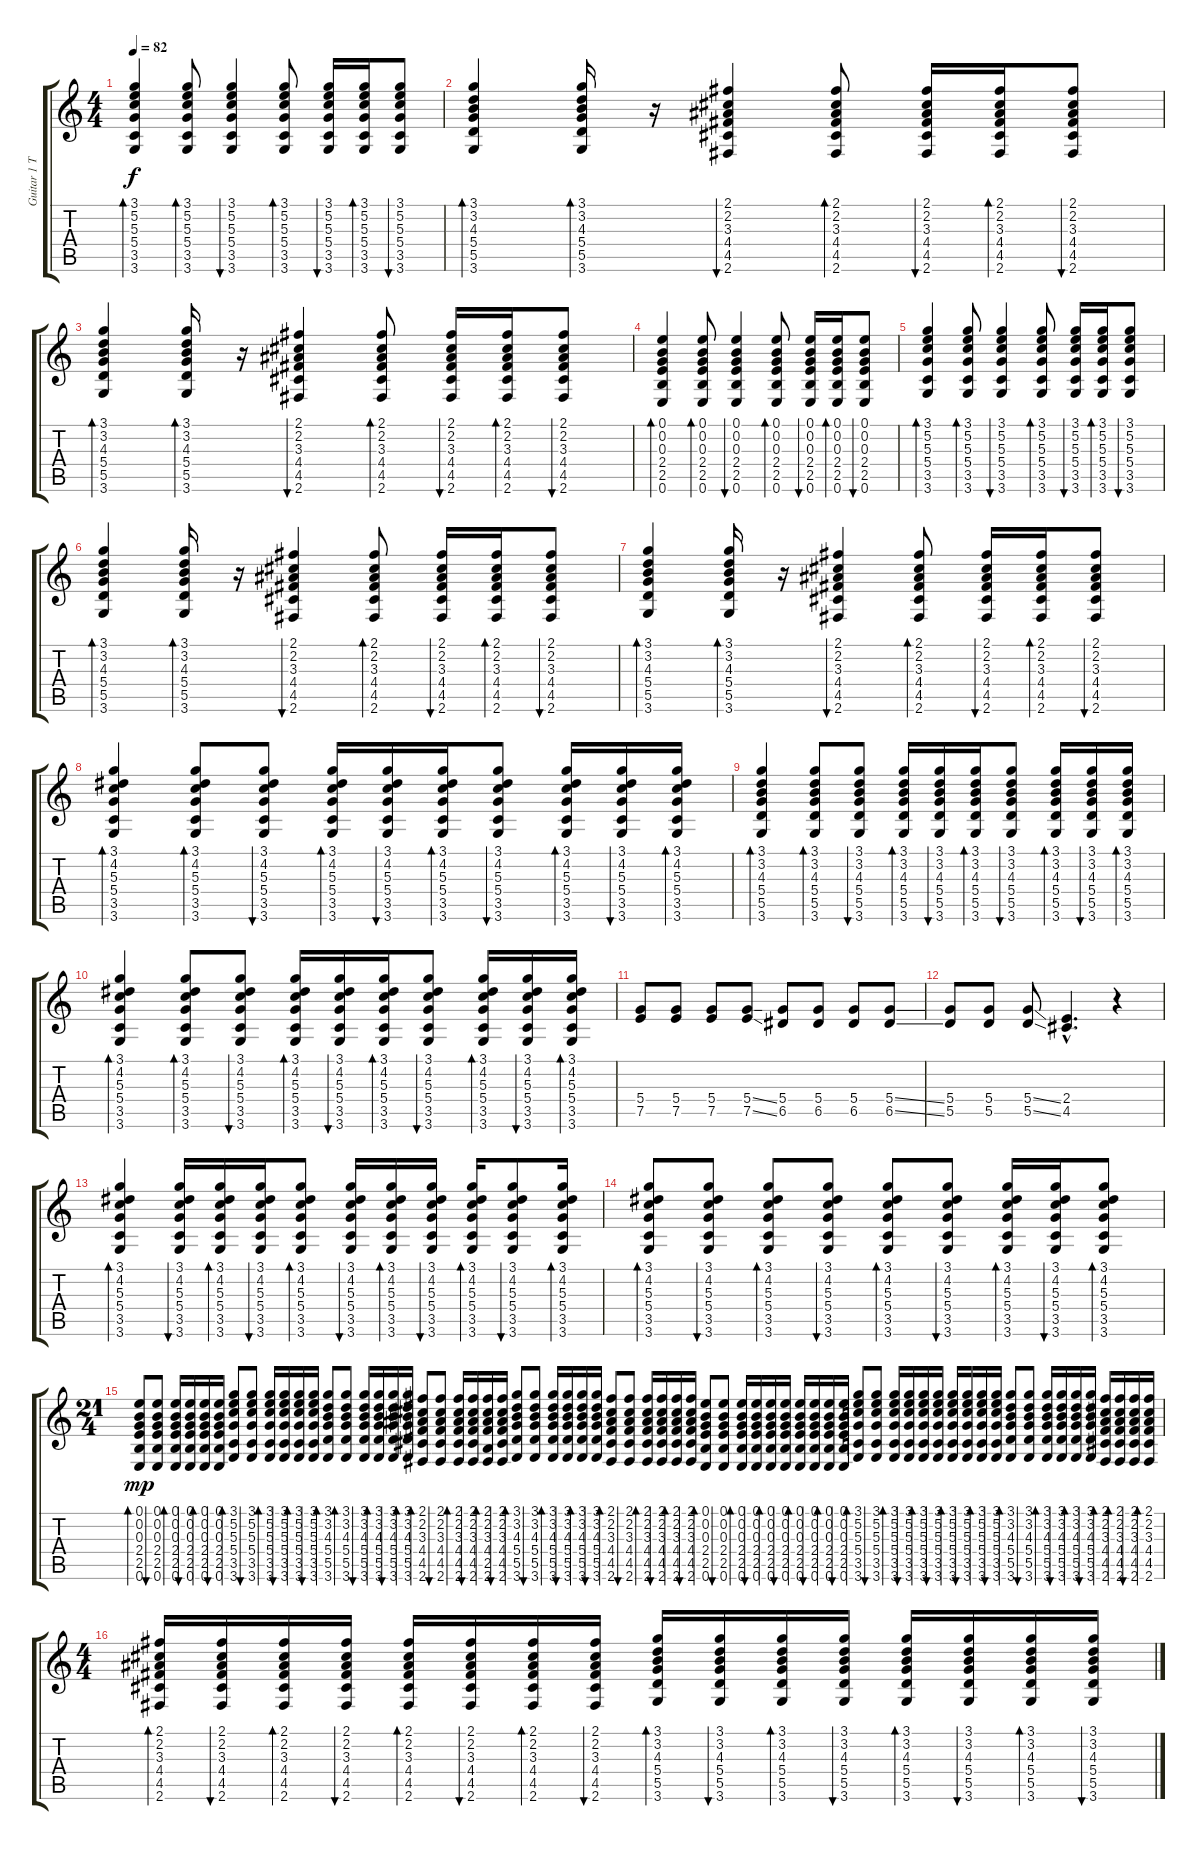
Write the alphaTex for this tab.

\track ("Guitar 1 Thom " "Guitar 1 T") {instrument acousticguitarsteel}
\staff {score tabs}
\tuning (E4 B3 G3 D3 A2 E2) {hide}
\ts (4 4)
\tempo 82
\clef g2
\ks c
(3.1 5.2 5.3 5.4 3.5 3.6).4{bd 30 dy f} (3.1 5.2 5.3 5.4 3.5 3.6).8{bd 30} (3.1 5.2 5.3 5.4 3.5 3.6).4{bu 30} (3.1 5.2 5.3 5.4 3.5 3.6).8{bd 30} (3.1 5.2 5.3 5.4 3.5 3.6).16{bu 30} (3.1 5.2 5.3 5.4 3.5 3.6).16{bd 30} (3.1 5.2 5.3 5.4 3.5 3.6).8{bu 30} |
(3.1 3.2 4.3 5.4 5.5 3.6).4{bd 30} (3.1 3.2 4.3 5.4 5.5 3.6).16{bd 30} r.16 (2.1 2.2 3.3 4.4 4.5 2.6).4{bu 30} (2.1 2.2 3.3 4.4 4.5 2.6).8{bd 30} (2.1 2.2 3.3 4.4 4.5 2.6).16{bu 30} (2.1 2.2 3.3 4.4 4.5 2.6).16{bd 30} (2.1 2.2 3.3 4.4 4.5 2.6).8{bu 30} |
(3.1 3.2 4.3 5.4 5.5 3.6).4{bd 30} (3.1 3.2 4.3 5.4 5.5 3.6).16{bd 30} r.16 (2.1 2.2 3.3 4.4 4.5 2.6).4{bu 30} (2.1 2.2 3.3 4.4 4.5 2.6).8{bd 30} (2.1 2.2 3.3 4.4 4.5 2.6).16{bu 30} (2.1 2.2 3.3 4.4 4.5 2.6).16{bd 30} (2.1 2.2 3.3 4.4 4.5 2.6).8{bu 30} |
(0.1 0.2 0.3 2.4 2.5 0.6).4{bd 30} (0.1 0.2 0.3 2.4 2.5 0.6).8{bd 30} (0.1 0.2 0.3 2.4 2.5 0.6).4{bu 30} (0.1 0.2 0.3 2.4 2.5 0.6).8{bd 30} (0.1 0.2 0.3 2.4 2.5 0.6).16{bu 30} (0.1 0.2 0.3 2.4 2.5 0.6).16{bd 30} (0.1 0.2 0.3 2.4 2.5 0.6).8{bu 30} |
(3.1 5.2 5.3 5.4 3.5 3.6).4{bd 30} (3.1 5.2 5.3 5.4 3.5 3.6).8{bd 30} (3.1 5.2 5.3 5.4 3.5 3.6).4{bu 30} (3.1 5.2 5.3 5.4 3.5 3.6).8{bd 30} (3.1 5.2 5.3 5.4 3.5 3.6).16{bu 30} (3.1 5.2 5.3 5.4 3.5 3.6).16{bd 30} (3.1 5.2 5.3 5.4 3.5 3.6).8{bu 30} |
(3.1 3.2 4.3 5.4 5.5 3.6).4{bd 30} (3.1 3.2 4.3 5.4 5.5 3.6).16{bd 30} r.16 (2.1 2.2 3.3 4.4 4.5 2.6).4{bu 30} (2.1 2.2 3.3 4.4 4.5 2.6).8{bd 30} (2.1 2.2 3.3 4.4 4.5 2.6).16{bu 30} (2.1 2.2 3.3 4.4 4.5 2.6).16{bd 30} (2.1 2.2 3.3 4.4 4.5 2.6).8{bu 30} |
(3.1 3.2 4.3 5.4 5.5 3.6).4{bd 30} (3.1 3.2 4.3 5.4 5.5 3.6).16{bd 30} r.16 (2.1 2.2 3.3 4.4 4.5 2.6).4{bu 30} (2.1 2.2 3.3 4.4 4.5 2.6).8{bd 30} (2.1 2.2 3.3 4.4 4.5 2.6).16{bu 30} (2.1 2.2 3.3 4.4 4.5 2.6).16{bd 30} (2.1 2.2 3.3 4.4 4.5 2.6).8{bu 30} |
(3.1 4.2 5.3 5.4 3.5 3.6).4{bd 30} (3.1 4.2 5.3 5.4 3.5 3.6).8{bd 30} (3.1 4.2 5.3 5.4 3.5 3.6).8{bu 30} (3.1 4.2 5.3 5.4 3.5 3.6).16{bd 30} (3.1 4.2 5.3 5.4 3.5 3.6).16{bu 30} (3.1 4.2 5.3 5.4 3.5 3.6).16{bd 30} (3.1 4.2 5.3 5.4 3.5 3.6).8{bu 30} (3.1 4.2 5.3 5.4 3.5 3.6).16{bd 30} (3.1 4.2 5.3 5.4 3.5 3.6).16{bu 30} (3.1 4.2 5.3 5.4 3.5 3.6).16{bd 30} |
(3.1 3.2 4.3 5.4 5.5 3.6).4{bd 30} (3.1 3.2 4.3 5.4 5.5 3.6).8{bd 30} (3.1 3.2 4.3 5.4 5.5 3.6).8{bu 30} (3.1 3.2 4.3 5.4 5.5 3.6).16{bd 30} (3.1 3.2 4.3 5.4 5.5 3.6).16{bu 30} (3.1 3.2 4.3 5.4 5.5 3.6).16{bd 30} (3.1 3.2 4.3 5.4 5.5 3.6).8{bu 30} (3.1 3.2 4.3 5.4 5.5 3.6).16{bd 30} (3.1 3.2 4.3 5.4 5.5 3.6).16{bu 30} (3.1 3.2 4.3 5.4 5.5 3.6).16{bd 30} |
(3.1 4.2 5.3 5.4 3.5 3.6).4{bd 30} (3.1 4.2 5.3 5.4 3.5 3.6).8{bd 30} (3.1 4.2 5.3 5.4 3.5 3.6).8{bu 30} (3.1 4.2 5.3 5.4 3.5 3.6).16{bd 30} (3.1 4.2 5.3 5.4 3.5 3.6).16{bu 30} (3.1 4.2 5.3 5.4 3.5 3.6).16{bd 30} (3.1 4.2 5.3 5.4 3.5 3.6).8{bu 30} (3.1 4.2 5.3 5.4 3.5 3.6).16{bd 30} (3.1 4.2 5.3 5.4 3.5 3.6).16{bu 30} (3.1 4.2 5.3 5.4 3.5 3.6).16{bd 30} |
(5.4 7.5).8 (5.4 7.5).8 (5.4 7.5).8 (5.4{ss} 7.5{ss}).8 (5.4 6.5).8 (5.4 6.5).8 (5.4 6.5).8 (5.4{ss} 6.5{ss}).8 |
(5.4 5.5).8 (5.4 5.5).8 (5.4{ss} 5.5{ss}).8 (2.4{hac} 4.5{hac}).4{d} r.4 |
(3.1 4.2 5.3 5.4 3.5 3.6).4{bd 30} (3.1 4.2 5.3 5.4 3.5 3.6).16{bu 30} (3.1 4.2 5.3 5.4 3.5 3.6).16{bd 30} (3.1 4.2 5.3 5.4 3.5 3.6).16{bu 30} (3.1 4.2 5.3 5.4 3.5 3.6).8{bd 30} (3.1 4.2 5.3 5.4 3.5 3.6).16{bu 30} (3.1 4.2 5.3 5.4 3.5 3.6).16{bd 30} (3.1 4.2 5.3 5.4 3.5 3.6).16{bu 30} (3.1 4.2 5.3 5.4 3.5 3.6).16{bd 30} (3.1 4.2 5.3 5.4 3.5 3.6).8{bu 30} (3.1 4.2 5.3 5.4 3.5 3.6).16{bd 30} |
(3.1 4.2 5.3 5.4 3.5 3.6).8{bd 30} (3.1 4.2 5.3 5.4 3.5 3.6).8{bu 30} (3.1 4.2 5.3 5.4 3.5 3.6).8{bd 30} (3.1 4.2 5.3 5.4 3.5 3.6).8{bu 30} (3.1 4.2 5.3 5.4 3.5 3.6).8{bd 30} (3.1 4.2 5.3 5.4 3.5 3.6).8{bu 30} (3.1 4.2 5.3 5.4 3.5 3.6).16{bd 30} (3.1 4.2 5.3 5.4 3.5 3.6).16{bu 30} (3.1 4.2 5.3 5.4 3.5 3.6).8{bd 30} |
\ts (21 4)
(0.1 0.2 0.3 2.4 2.5 0.6).8{bd 30 dy mp} (0.1 0.2 0.3 2.4 2.5 0.6).8{bu 30} (0.1 0.2 0.3 2.4 2.5 0.6).16{bd 30} (0.1 0.2 0.3 2.4 2.5 0.6).16{bu 30} (0.1 0.2 0.3 2.4 2.5 0.6).16{bd 30} (0.1 0.2 0.3 2.4 2.5 0.6).16{bu 30} (3.1 5.2 5.3 5.4 3.5 3.6).8{bd 30} (3.1 5.2 5.3 5.4 3.5 3.6).8{bu 30} (3.1 5.2 5.3 5.4 3.5 3.6).16{bd 30} (3.1 5.2 5.3 5.4 3.5 3.6).16{bu 30} (3.1 5.2 5.3 5.4 3.5 3.6).16{bd 30} (3.1 5.2 5.3 5.4 3.5 3.6).16{bu 30} (3.1 3.2 4.3 5.4 5.5 3.6).8{bd 30} (3.1 3.2 4.3 5.4 5.5 3.6).8{bd 30} (3.1 3.2 4.3 5.4 5.5 3.6).16{bu 30} (3.1 3.2 4.3 5.4 5.5 3.6).16{bd 30} (3.1 3.2 4.3 5.4 5.5 3.6).16{bu 30} (3.1 3.2 4.3 5.4 5.5 3.6).16{bd 30} (2.1 2.2 3.3 4.4 4.5 2.6).8{bd 30} (2.1 2.2 3.3 4.4 4.5 2.6).8{bu 30} (2.1 2.2 3.3 4.4 4.5 2.6).16{bd 30} (2.1 2.2 3.3 4.4 4.5 2.6).16{bu 30} (2.1 2.2 3.3 4.4 2.5 2.6).16{bd 30} (2.1 2.2 3.3 4.4 4.5 2.6).16{bu 30} (3.1 3.2 4.3 5.4 5.5 3.6).8{bd 30} (3.1 3.2 4.3 5.4 5.5 3.6).8{bu 30} (3.1 3.2 4.3 5.4 5.5 3.6).16{bd 30} (3.1 3.2 4.3 5.4 5.5 3.6).16{bu 30} (3.1 3.2 4.3 5.4 5.5 3.6).16{bd 30} (3.1 3.2 4.3 5.4 5.5 3.6).16{bu 30} (2.1 2.2 3.3 4.4 4.5 2.6).8{bd 30} (2.1 2.2 3.3 4.4 4.5 2.6).8{bu 30} (2.1 2.2 3.3 4.4 4.5 2.6).16{bd 30} (2.1 2.2 3.3 4.4 4.5 2.6).16{bu 30} (2.1 2.2 3.3 4.4 4.5 2.6).16{bd 30} (2.1 2.2 3.3 4.4 4.5 2.6).16{bu 30} (0.1 0.2 0.3 2.4 2.5 0.6).8{bd 30} (0.1 0.2 0.3 2.4 2.5 0.6).8{bu 30} (0.1 0.2 0.3 2.4 2.5 0.6).16{bd 30} (0.1 0.2 0.3 2.4 2.5 0.6).16{bu 30} (0.1 0.2 0.3 2.4 2.5 0.6).16{bd 30} (0.1 0.2 0.3 2.4 2.5 0.6).16{bu 30} (0.1 0.2 0.3 2.4 2.5 0.6).16{bd 30} (0.1 0.2 0.3 2.4 2.5 0.6).16{bu 30} (0.1 0.2 0.3 2.4 2.5 0.6).16{bd 30} (0.1 0.2 0.3 2.4 2.5 0.6).16{bu 30} (3.1 5.2 5.3 5.4 3.5 3.6).8{bd 30} (3.1 5.2 5.3 5.4 3.5 3.6).8{bu 30} (3.1 5.2 5.3 5.4 3.5 3.6).16{bd 30} (3.1 5.2 5.3 5.4 3.5 3.6).16{bu 30} (3.1 5.2 5.3 5.4 3.5 3.6).16{bd 30} (3.1 5.2 5.3 5.4 3.5 3.6).16{bu 30} (3.1 5.2 5.3 5.4 3.5 3.6).16{bd 30} (3.1 5.2 5.3 5.4 3.5 3.6).16{bu 30} (3.1 5.2 5.3 5.4 3.5 3.6).16{bd 30} (3.1 5.2 5.3 5.4 3.5 3.6).16{bu 30} (3.1 3.2 4.3 5.4 5.5 3.6).8{bd 30} (3.1 3.2 4.3 5.4 5.5 3.6).8{bu 30} (3.1 3.2 4.3 5.4 5.5 3.6).16{bd 30} (3.1 3.2 4.3 5.4 5.5 3.6).16{bu 30} (3.1 3.2 4.3 5.4 5.5 3.6).16{bd 30} (3.1 3.2 4.3 5.4 5.5 3.6).16{bu 30} (2.1 2.2 3.3 4.4 4.5 2.6).16{bd 30} (2.1 2.2 3.3 4.4 4.5 2.6).16{bd 30} (2.1 2.2 3.3 4.4 4.5 2.6).16{bu 30} (2.1 2.2 3.3 4.4 4.5 2.6).16{bd 30} |
\ts (4 4)
(2.1 2.2 3.3 4.4 4.5 2.6).16{bd 30} (2.1 2.2 3.3 4.4 4.5 2.6).16{bu 30} (2.1 2.2 3.3 4.4 4.5 2.6).16{bd 30} (2.1 2.2 3.3 4.4 4.5 2.6).16{bu 30} (2.1 2.2 3.3 4.4 4.5 2.6).16{bd 30} (2.1 2.2 3.3 4.4 4.5 2.6).16{bu 30} (2.1 2.2 3.3 4.4 4.5 2.6).16{bd 30} (2.1 2.2 3.3 4.4 4.5 2.6).16{bu 30} (3.1 3.2 4.3 5.4 5.5 3.6).16{bd 30} (3.1 3.2 4.3 5.4 5.5 3.6).16{bu 30} (3.1 3.2 4.3 5.4 5.5 3.6).16{bd 30} (3.1 3.2 4.3 5.4 5.5 3.6).16{bu 30} (3.1 3.2 4.3 5.4 5.5 3.6).16{bd 30} (3.1 3.2 4.3 5.4 5.5 3.6).16{bu 30} (3.1 3.2 4.3 5.4 5.5 3.6).16{bd 30} (3.1 3.2 4.3 5.4 5.5 3.6).16{bu 30}
